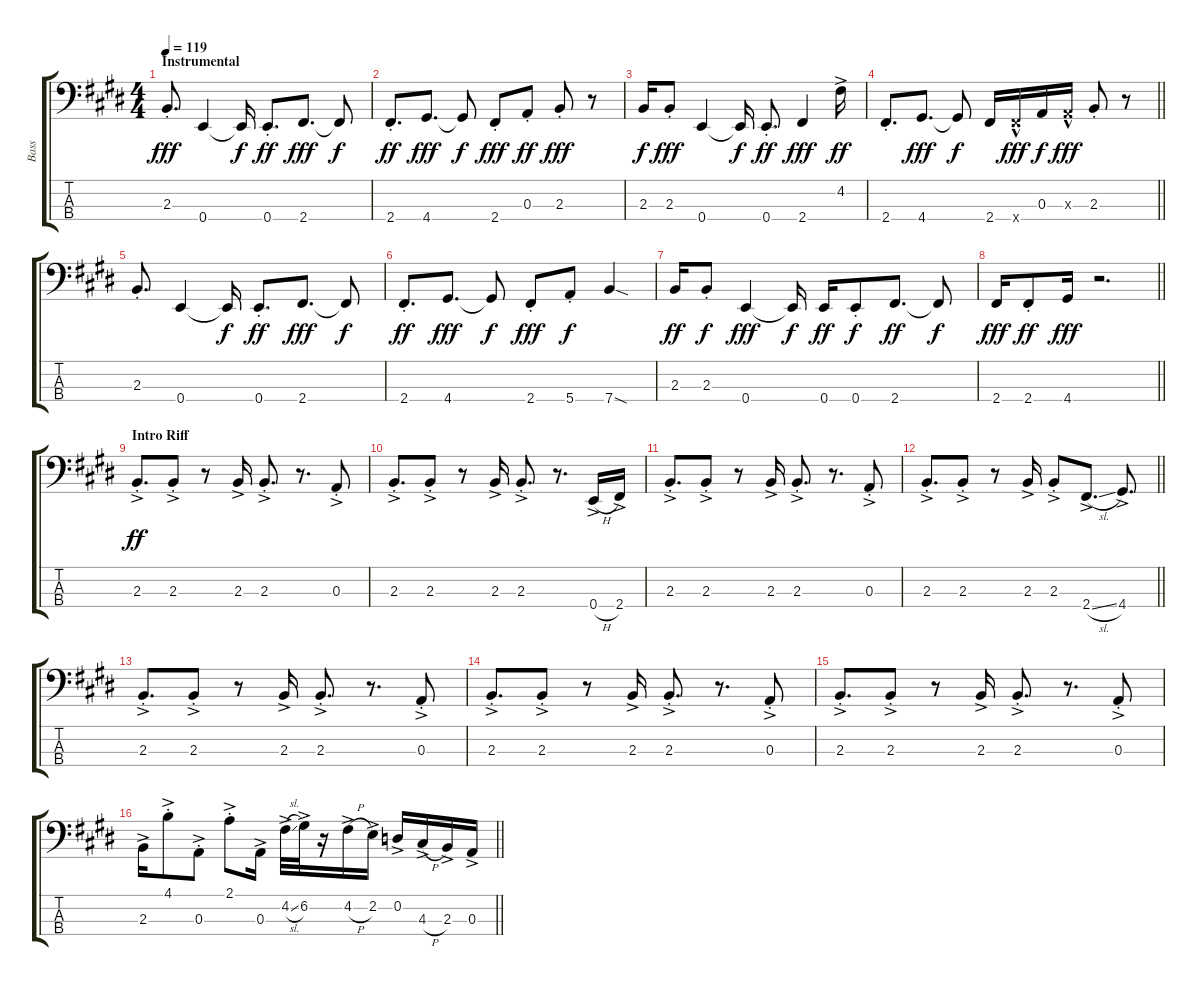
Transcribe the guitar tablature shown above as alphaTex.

\track ("Bass" "Bass") {instrument electricbassfinger}
\staff {score tabs}
\tuning (G2 D2 A1 E1) {hide}
\ts (4 4)
\section ("" "Instrumental")
\tempo 119
\clef f4
\ks e
2.3{st}.8{d dy fff} 0.4.4 0.4{t}.16{dy f} 0.4{st}.8{d dy ff} 2.4.8{d dy fff} 2.4{t}.8{dy f} |
2.4{st}.8{d dy ff} 4.4.8{d dy fff} 4.4{t}.8{dy f} 2.4{st}.8{dy fff} 0.3{st}.8{dy ff} 2.3{st}.8{dy fff} r.8 |
2.3.16{dy f} 2.3{st}.8{dy fff} 0.4.4 0.4{t}.16{dy f} 0.4{st}.8{d dy ff} 2.4.4{dy fff} 4.2{ac}.16{dy ff} |
\barLineRight lightlight
2.4{st}.8{d} 4.4.8{d dy fff} 4.4{t}.8{dy f} 2.4.16 2.4{hac x}.16{dy fff} 0.3.16{dy f} 0.3{hac x}.16{dy fff} 2.3{st}.8 r.8 |
2.3{st}.8{d} 0.4.4 0.4{t}.16{dy f} 0.4{st}.8{d dy ff} 2.4.8{d dy fff} 2.4{t}.8{dy f} |
2.4{st}.8{d dy ff} 4.4.8{d dy fff} 4.4{t}.8{dy f} 2.4{st}.8{dy fff} 5.4{st}.8{dy f} 7.4{sod}.4 |
2.3.16{dy ff} 2.3{st}.8{dy f} 0.4.4{dy fff} 0.4{t}.16{dy f} 0.4.16{dy ff} 0.4{st}.8{dy f} 2.4.8{d dy ff} 2.4{t}.8{dy f} |
\barLineRight lightlight
2.4.16{dy fff} 2.4{st}.8{dy ff} 4.4.16{dy fff} r.2{d} |
\section ("" "Intro Riff")
2.3{ac st}.8{d dy ff} 2.3{ac st}.8 r.8 2.3{ac}.16 2.3{ac st}.8{d} r.8{d} 0.3{ac st}.8 |
2.3{ac st}.8{d} 2.3{ac st}.8 r.8 2.3{ac}.16 2.3{ac st}.8{d} r.8{d} 0.4{h ac}.16 2.4{ac}.16 |
2.3{ac st}.8{d} 2.3{ac st}.8 r.8 2.3{ac}.16 2.3{ac st}.8{d} r.8{d} 0.3{ac st}.8 |
\barLineRight lightlight
2.3{ac st}.8{d} 2.3{ac st}.8 r.8 2.3{ac}.16 2.3{ac st}.8 2.4{sl ac}.8{d} 4.4{ac}.8{d} |
2.3{ac st}.8{d} 2.3{ac st}.8 r.8 2.3{ac}.16 2.3{ac st}.8{d} r.8{d} 0.3{ac st}.8 |
2.3{ac st}.8{d} 2.3{ac st}.8 r.8 2.3{ac}.16 2.3{ac st}.8{d} r.8{d} 0.3{ac st}.8 |
2.3{ac st}.8{d} 2.3{ac st}.8 r.8 2.3{ac}.16 2.3{ac st}.8{d} r.8{d} 0.3{ac st}.8 |
\barLineRight lightlight
2.3{ac}.16 4.1{ac st}.8 0.3{ac st}.8 2.1{ac st}.8 0.3{ac}.16 4.2{sl ac}.32 6.2{ac}.32 r.16 4.2{h ac}.16 2.2{ac}.16 0.2{ac}.16 4.3{h ac}.16 2.3{ac}.16 0.3{ac}.16
